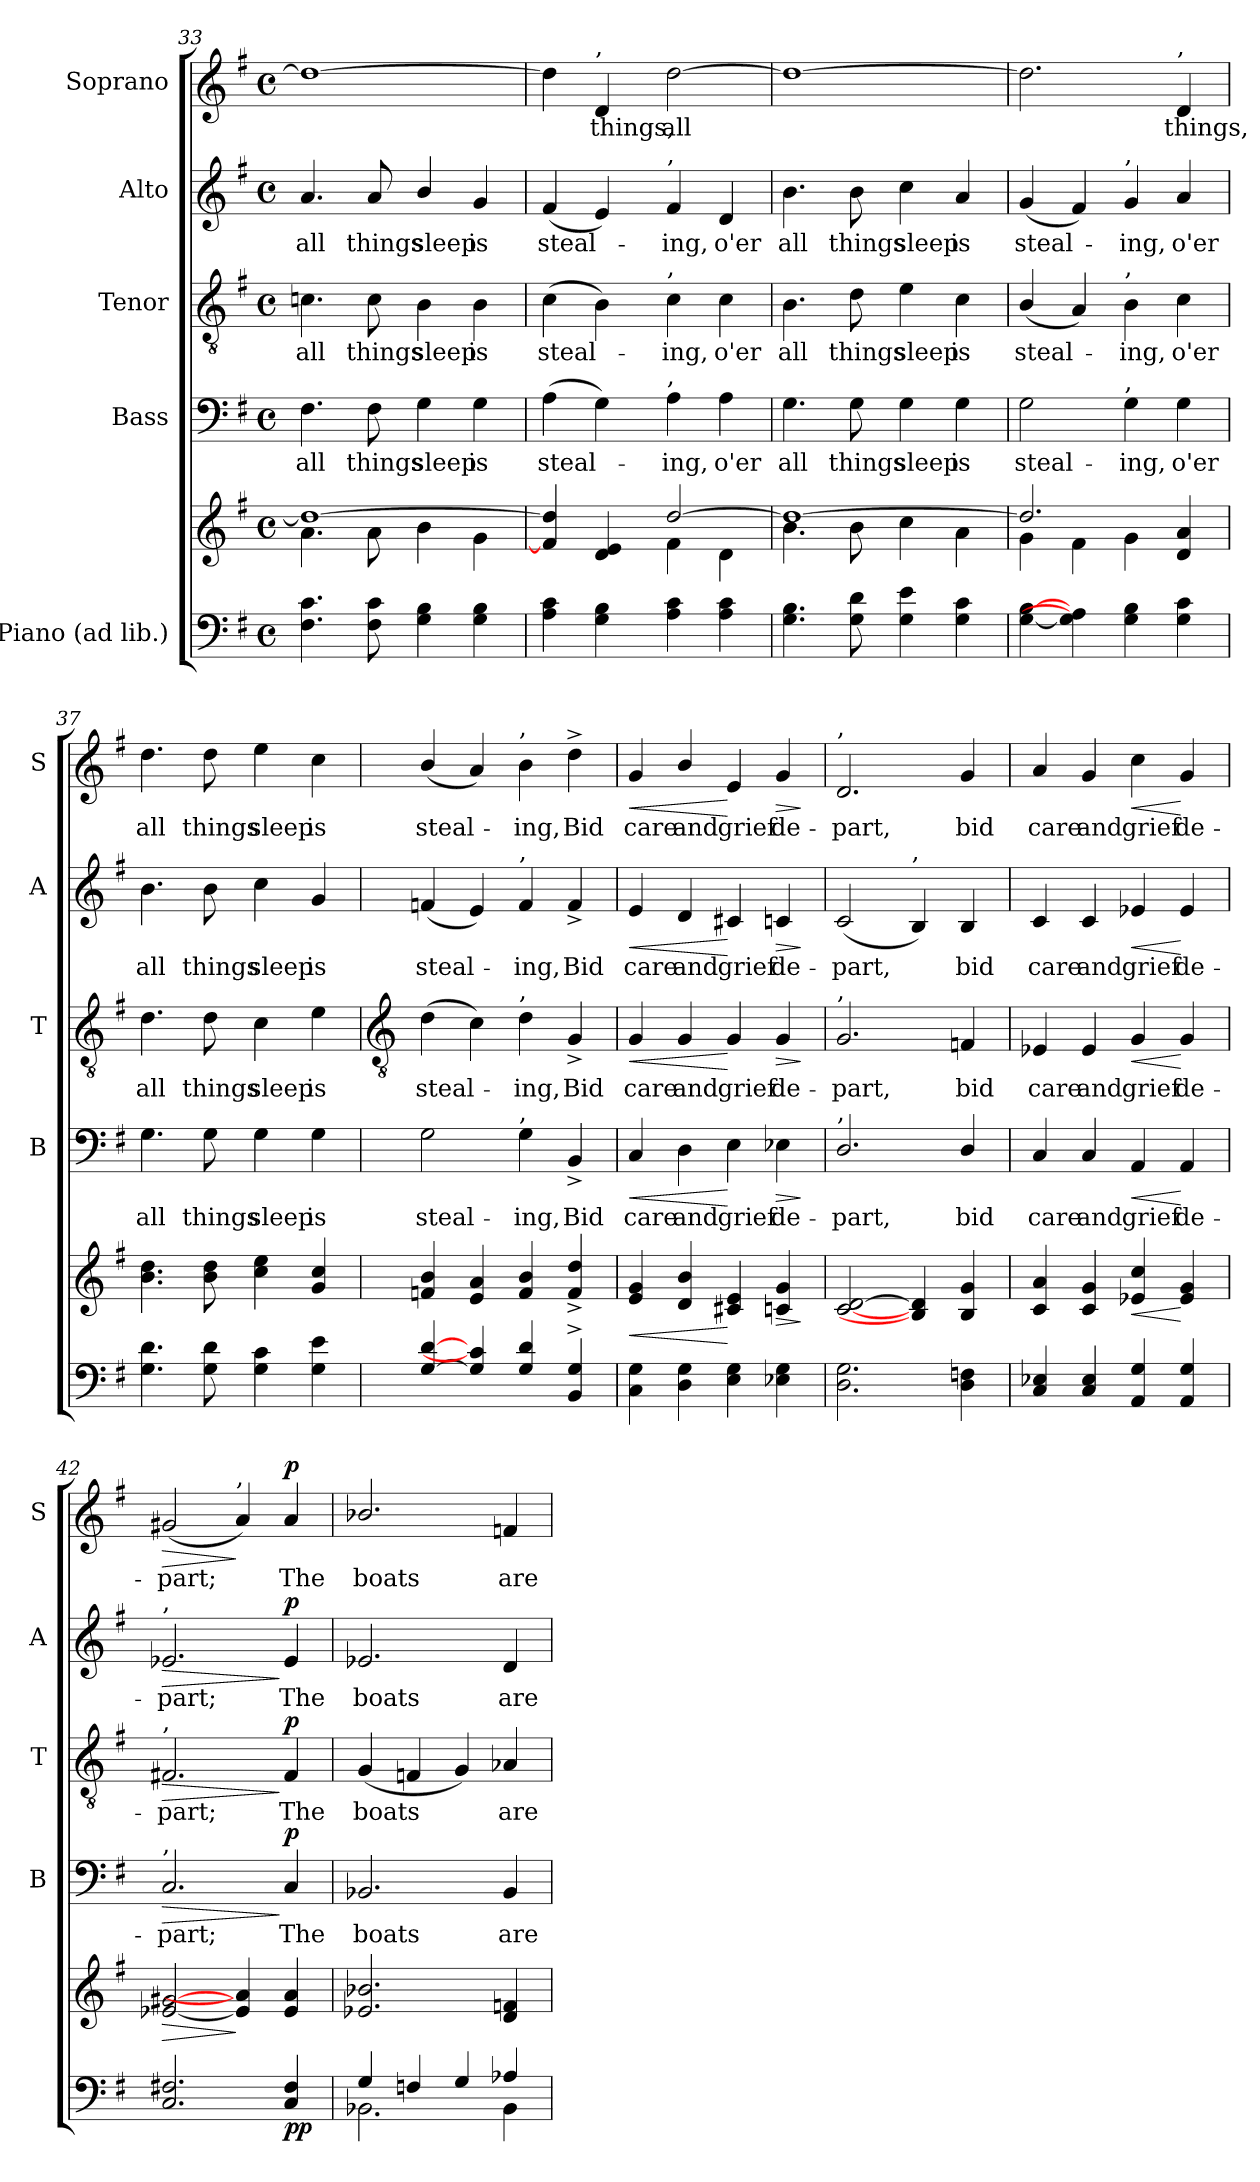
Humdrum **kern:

**kern	**kern	**dynam	**kern	**text	**dynam	**kern	**text	**dynam	**kern	**text	**dynam	**kern	**text	**dynam
*part5	*part5	*part5	*part4	*part4	*part4	*part3	*part3	*part3	*part2	*part2	*part2	*part1	*part1	*part1
*staff6	*staff5	*staff5/6	*staff4	*staff4	*staff4	*staff3	*staff3	*staff3	*staff2	*staff2	*staff2	*staff1	*staff1	*staff1
*I"Piano (ad lib.)	*	*	*I"Bass	*	*	*I"Tenor	*	*	*I"Alto	*	*	*I"Soprano	*	*
*	*	*	*I'B	*	*	*I'T	*	*	*I'A	*	*	*I'S	*	*
*clefF4	*clefG2	*	*clefF4	*	*	*clefGv2	*	*	*clefG2	*	*	*clefG2	*	*
*k[f#]	*k[f#]	*	*k[f#]	*	*	*k[f#]	*	*	*k[f#]	*	*	*k[f#]	*	*
*G:	*G:	*	*G:	*	*	*G:	*	*	*G:	*	*	*G:	*	*
*M4/4	*M4/4	*	*M4/4	*	*	*M4/4	*	*	*M4/4	*	*	*M4/4	*	*
*met(c)	*met(c)	*	*met(c)	*	*	*met(c)	*	*	*met(c)	*	*	*met(c)	*	*
=33	=33	=33	=33	=33	=33	=33	=33	=33	=33	=33	=33	=33	=33	=33
*	*^	*	*	*	*	*	*	*	*	*	*	*	*	*
!	!	!	!	!	!LO:LY:b	!	!	!LO:LY:b	!	!	!LO:LY:b	!	!	!	!
4.F# 4.c	1dd/_	4.a\	.	4.F#	all	.	4.cn	all	.	4.a	all	.	1dd_	.	.
!	!	!	!	!	!LO:LY:b	!	!	!LO:LY:b	!	!	!LO:LY:b	!	!	!	!
8F# 8c	.	8a\	.	8F#	things	.	8c	things	.	8a	things	.	.	.	.
!	!	!	!	!	!LO:LY:b	!	!	!LO:LY:b	!	!	!LO:LY:b	!	!	!	!
4G 4B	.	4b\	.	4G	sleep	.	4B	sleep	.	4b/	sleep	.	.	.	.
!	!	!	!	!	!LO:LY:b	!	!	!LO:LY:b	!	!	!LO:LY:b	!	!	!	!
4G 4B	.	4g\	.	4G	is	.	4B	is	.	4g	is	.	.	.	.
=34	=34	=34	=34	=34	=34	=34	=34	=34	=34	=34	=34	=34	=34	=34	=34
!	!	!	!	!	!LO:LY:b	!	!	!LO:LY:b	!	!	!LO:LY:b	!	!	!	!
4A 4c	4f#/] 4dd/]	2ryy	.	(>4A	steal-	.	(>4c	steal-	.	(<4f#	steal-	.	4dd]	.	.
!	!	!	!	!	!	!	!	!	!	!	!	!	!LO:TX:a:t=,	!	!
!	!	!	!	!	!	!	!	!	!	!	!	!	!	!LO:LY:b	!
4G 4B	4d/ 4e/	.	.	4G)	.	.	4B)	.	.	4e)	.	.	4d	things,	.
!	!	!	!	!	!	!	!	!	!	!LO:TX:a:t=,	!	!	!	!	!
!	!	!	!	!	!	!	!LO:TX:a:t=,	!	!	!	!	!	!	!	!
!	!	!	!	!LO:TX:a:t=,	!	!	!	!	!	!	!	!	!	!	!
!	!	!	!	!	!LO:LY:b	!	!	!LO:LY:b	!	!	!LO:LY:b	!	!	!LO:LY:b	!
4A 4c	[2dd/	4f#\	.	4A	ing,	.	4c	ing,	.	4f#	ing,	.	[2dd	all	.
!	!	!	!	!	!LO:LY:b	!	!	!LO:LY:b	!	!	!LO:LY:b	!	!	!	!
4A 4c	.	4d\	.	4A	o'er	.	4c	o'er	.	4d	o'er	.	.	.	.
=35	=35	=35	=35	=35	=35	=35	=35	=35	=35	=35	=35	=35	=35	=35	=35
!	!	!	!	!	!LO:LY:b	!	!	!LO:LY:b	!	!	!LO:LY:b	!	!	!	!
4.G 4.B	1dd/_	4.b\	.	4.G	all	.	4.B	all	.	4.b	all	.	1dd_	.	.
!	!	!	!	!	!LO:LY:b	!	!	!LO:LY:b	!	!	!LO:LY:b	!	!	!	!
8G 8d	.	8b\	.	8G	things	.	8d	things	.	8b	things	.	.	.	.
!	!	!	!	!	!LO:LY:b	!	!	!LO:LY:b	!	!	!LO:LY:b	!	!	!	!
4G 4e	.	4cc\	.	4G	sleep	.	4e	sleep	.	4cc	sleep	.	.	.	.
!	!	!	!	!	!LO:LY:b	!	!	!LO:LY:b	!	!	!LO:LY:b	!	!	!	!
4G 4c	.	4a\	.	4G	is	.	4c	is	.	4a	is	.	.	.	.
=36	=36	=36	=36	=36	=36	=36	=36	=36	=36	=36	=36	=36	=36	=36	=36
!	!	!	!	!	!LO:LY:b	!	!	!LO:LY:b	!	!	!LO:LY:b	!	!	!	!
[4G [4B	2.dd/]	4g\	.	2G	steal-	.	(<4B/	steal-	.	(<4g	steal-	.	2.dd]	.	.
4G] 4A]	.	4f#\	.	.	.	.	4A)	.	.	4f#)	.	.	.	.	.
!	!	!	!	!	!	!	!	!	!	!LO:TX:a:t=,	!	!	!	!	!
!	!	!	!	!	!	!	!LO:TX:a:t=,	!	!	!	!	!	!	!	!
!	!	!	!	!LO:TX:a:t=,	!	!	!	!	!	!	!	!	!	!	!
!	!	!	!	!	!LO:LY:b	!	!	!LO:LY:b	!	!	!LO:LY:b	!	!	!	!
4G 4B	.	4g\	.	4G	-ing,	.	4B	ing,	.	4g	ing,	.	.	.	.
!	!	!	!	!	!	!	!	!	!	!	!	!	!LO:TX:a:t=,	!	!
!	!	!	!	!	!LO:LY:b	!	!	!LO:LY:b	!	!	!LO:LY:b	!	!	!LO:LY:b	!
4G 4c	4d/ 4a/	4ryy	.	4G	o'er	.	4c	o'er	.	4a	o'er	.	4d	things,	.
=37	=37	=37	=37	=37	=37	=37	=37	=37	=37	=37	=37	=37	=37	=37	=37
!	!	!	!	!	!LO:LY:b	!	!	!LO:LY:b	!	!	!LO:LY:b	!	!	!LO:LY:b	!
4.G 4.d	4.b\ 4.dd\	1ryy	.	4.G	all	.	4.d	all	.	4.b	all	.	4.dd	all	.
!	!	!	!	!	!LO:LY:b	!	!	!LO:LY:b	!	!	!LO:LY:b	!	!	!LO:LY:b	!
8G 8d	8b\ 8dd\	.	.	8G	things	.	8d	things	.	8b	things	.	8dd	things	.
!	!	!	!	!	!LO:LY:b	!	!	!LO:LY:b	!	!	!LO:LY:b	!	!	!LO:LY:b	!
4G 4c	4cc\ 4ee\	.	.	4G	sleep	.	4c	sleep	.	4cc	sleep	.	4ee	sleep	.
!	!	!	!	!	!LO:LY:b	!	!	!LO:LY:b	!	!	!LO:LY:b	!	!	!LO:LY:b	!
4G 4e	4g/ 4cc/	.	.	4G	is	.	4e	is	.	4g	is	.	4cc	is	.
*	*v	*v	*	*	*	*	*	*	*	*	*	*	*	*	*
!!LO:LB:g=z
=38	=38	=38	=38	=38	=38	=38	=38	=38	=38	=38	=38	=38	=38	=38
*	*	*	*	*	*	*clefGv2	*	*	*	*	*	*	*	*
*^	*	*	*	*	*	*	*	*	*	*	*	*	*	*
!	!	!	!	!	!LO:LY:b	!	!	!LO:LY:b	!	!	!LO:LY:b	!	!	!LO:LY:b	!
[4G [4d	1ryy	4fn/ 4b/	.	2G	steal-	.	(>4d	steal-	.	(<4fn	steal-	.	(<4b/	steal-	.
4G] 4c]	.	4e 4a	.	.	.	.	4c)	.	.	4e)	.	.	4a)	.	.
!	!	!	!	!	!	!	!	!	!	!	!	!	!LO:TX:a:t=,	!	!
!	!	!	!	!	!	!	!	!	!	!LO:TX:a:t=,	!	!	!	!	!
!	!	!	!	!	!	!	!LO:TX:a:t=,	!	!	!	!	!	!	!	!
!	!	!	!	!LO:TX:a:t=,	!	!	!	!	!	!	!	!	!	!	!
!	!	!	!	!	!LO:LY:b	!	!	!LO:LY:b	!	!	!LO:LY:b	!	!	!LO:LY:b	!
4G 4d	.	4f 4b	.	4G	-ing,	.	4d	ing,	.	4f	ing,	.	4b	ing,	.
!	!	!	!	!	!LO:LY:b	!	!	!LO:LY:b	!	!	!LO:LY:b	!	!	!LO:LY:b	!
4BB^ 4G^	.	4f^ 4dd^	.	4BB^	Bid	.	4G^	Bid	.	4f^	Bid	.	4dd^	Bid	.
=39	=39	=39	=39	=39	=39	=39	=39	=39	=39	=39	=39	=39	=39	=39	=39
!	!	!	!LO:HP:b	!	!LO:LY:b	!LO:HP:b	!	!LO:LY:b	!LO:HP:b	!	!LO:LY:b	!LO:HP:b	!	!LO:LY:b	!LO:HP:b
4C 4G	1ryy	4e 4g	<	4C	care	<	4G	care	<	4e	care	<	4g	care	<
!	!	!	!	!	!LO:LY:b	!	!	!LO:LY:b	!	!	!LO:LY:b	!	!	!LO:LY:b	!
4D 4G	.	4d/ 4b/	.	4D	and	.	4G	and	.	4d	and	.	4b/	and	.
!	!	!	!	!	!LO:LY:b	!	!	!LO:LY:b	!	!	!LO:LY:b	!	!	!LO:LY:b	!
4E 4G	.	4c#X 4e	[	4E	grief	[	4G	grief	[	4c#X	grief	[	4e	grief	[
!	!	!	!LO:HP:b	!	!LO:LY:b	!LO:HP:b	!	!LO:LY:b	!LO:HP:b	!	!LO:LY:b	!LO:HP:b	!	!LO:LY:b	!LO:HP:b
4E-X 4G	.	4cn 4g	>	4E-X	de-	>	4G	de-	>	4cn	de-	>	4g	de-	>
*v	*v	*	*	*	*	*	*	*	*	*	*	*	*	*	*
.	.	]	.	.	]	.	.	]	.	.	]	.	.	]
=40	=40	=40	=40	=40	=40	=40	=40	=40	=40	=40	=40	=40	=40	=40
*^	*	*	*	*	*	*	*	*	*	*	*	*	*	*
!	!	!	!	!	!	!	!	!	!	!	!	!	!LO:TX:a:t=,	!	!
!	!	!	!	!	!	!	!LO:TX:a:t=,	!	!	!	!	!	!	!	!
!	!	!	!	!LO:TX:a:t=,	!	!	!	!	!	!	!	!	!	!	!
!	!	!	!	!	!LO:LY:b	!	!	!LO:LY:b	!	!	!LO:LY:b	!	!	!LO:LY:b	!
2.D\ 2.G\	1ryy	[2c [2d	.	2.D/	-part,	.	2.G	-part,	.	(<2c	-part,	.	2.d	-part,	.
!	!	!	!	!	!	!	!	!	!	!LO:TX:a:t=,	!	!	!	!	!
.	.	4B] 4d]	.	.	.	.	.	.	.	4B)	.	.	.	.	.
!	!	!	!	!	!LO:LY:b	!	!	!LO:LY:b	!	!	!LO:LY:b	!	!	!LO:LY:b	!
4D\ 4Fn\	.	4B 4g	.	4D/	bid	.	4Fn	bid	.	4B	bid	.	4g	bid	.
=41	=41	=41	=41	=41	=41	=41	=41	=41	=41	=41	=41	=41	=41	=41	=41
!	!	!	!	!	!LO:LY:b	!	!	!LO:LY:b	!	!	!LO:LY:b	!	!	!LO:LY:b	!
4C 4E-X	1ryy	4c 4a	.	4C	care	.	4E-X	care	.	4c	care	.	4a	care	.
!	!	!	!	!	!LO:LY:b	!	!	!LO:LY:b	!	!	!LO:LY:b	!	!	!LO:LY:b	!
4C 4E-	.	4c 4g	.	4C	and	.	4E-	and	.	4c	and	.	4g	and	.
!	!	!	!LO:HP:b	!	!LO:LY:b	!LO:HP:b	!	!LO:LY:b	!LO:HP:b	!	!LO:LY:b	!LO:HP:b	!	!LO:LY:b	!LO:HP:b
4AA 4G	.	4e-X 4cc	<	4AA	grief	<	4G	grief	<	4e-X	grief	<	4cc	grief	<
!	!	!	!	!	!LO:LY:b	!	!	!LO:LY:b	!	!	!LO:LY:b	!	!	!LO:LY:b	!
4AA 4G	.	4e- 4g	[	4AA	de-	[	4G	de-	[	4e-	de-	[	4g	de-	[
=42	=42	=42	=42	=42	=42	=42	=42	=42	=42	=42	=42	=42	=42	=42	=42
!	!	!	!	!	!	!	!	!	!	!LO:TX:a:t=,	!	!	!	!	!
!	!	!	!	!	!	!	!LO:TX:a:t=,	!	!	!	!	!	!	!	!
!	!	!	!	!LO:TX:a:t=,	!	!	!	!	!	!	!	!	!	!	!
!	!	!	!LO:HP:b	!	!LO:LY:b	!LO:HP:b	!	!LO:LY:b	!LO:HP:b	!	!LO:LY:b	!LO:HP:b	!	!LO:LY:b	!LO:HP:b
2.C 2.F#X	1ryy	[2e-X [2g#X	>	2.C	-part;	>	2.F#X	-part;	>	2.e-X	-part;	>	(<2g#X	-part;	>
!	!	!	!	!	!	!	!	!	!	!	!	!	!LO:TX:a:t=,	!	!
.	.	4e-] 4a]	]	.	.	.	.	.	.	.	.	.	4a)	.	]
!	!	!	!LO:DY:b=2	!	!LO:LY:b	!	!	!LO:LY:b	!	!	!LO:LY:b	!	!	!LO:LY:b	!
!	!	!	!LO:DY:n=1:b	!	!	!LO:DY:n=1:b	!	!	!LO:DY:n=1:b	!	!	!LO:DY:n=1:b	!	!	!LO:DY:b
4C 4F#	.	4e- 4a	p p	4C	The	] p	4F#	The	] p	4e-	The	] p	4a	The	p
=43	=43	=43	=43	=43	=43	=43	=43	=43	=43	=43	=43	=43	=43	=43	=43
!	!	!	!	!	!LO:LY:b	!	!	!LO:LY:b	!	!	!LO:LY:b	!	!	!LO:LY:b	!
4G/	2.BB-X\	2.e-X/ 2.b-X/	.	2.BB-X	boats	.	(<4G	boats	.	2.e-X	boats	.	2.b-X/	boats	.
4Fn/	.	.	.	.	.	.	4Fn	.	.	.	.	.	.	.	.
4G/	.	.	.	.	.	.	4G)	.	.	.	.	.	.	.	.
!	!	!	!	!	!LO:LY:b	!	!	!LO:LY:b	!	!	!LO:LY:b	!	!	!LO:LY:b	!
4A-X/	4BB-\	4d 4fn	.	4BB-	are	.	4A-X	are	.	4d	are	.	4fn	are	.
*v	*v	*	*	*	*	*	*	*	*	*	*	*	*	*	*
=	=	=	=	=	=	=	=	=	=	=	=	=	=	=
*-	*-	*-	*-	*-	*-	*-	*-	*-	*-	*-	*-	*-	*-	*-
